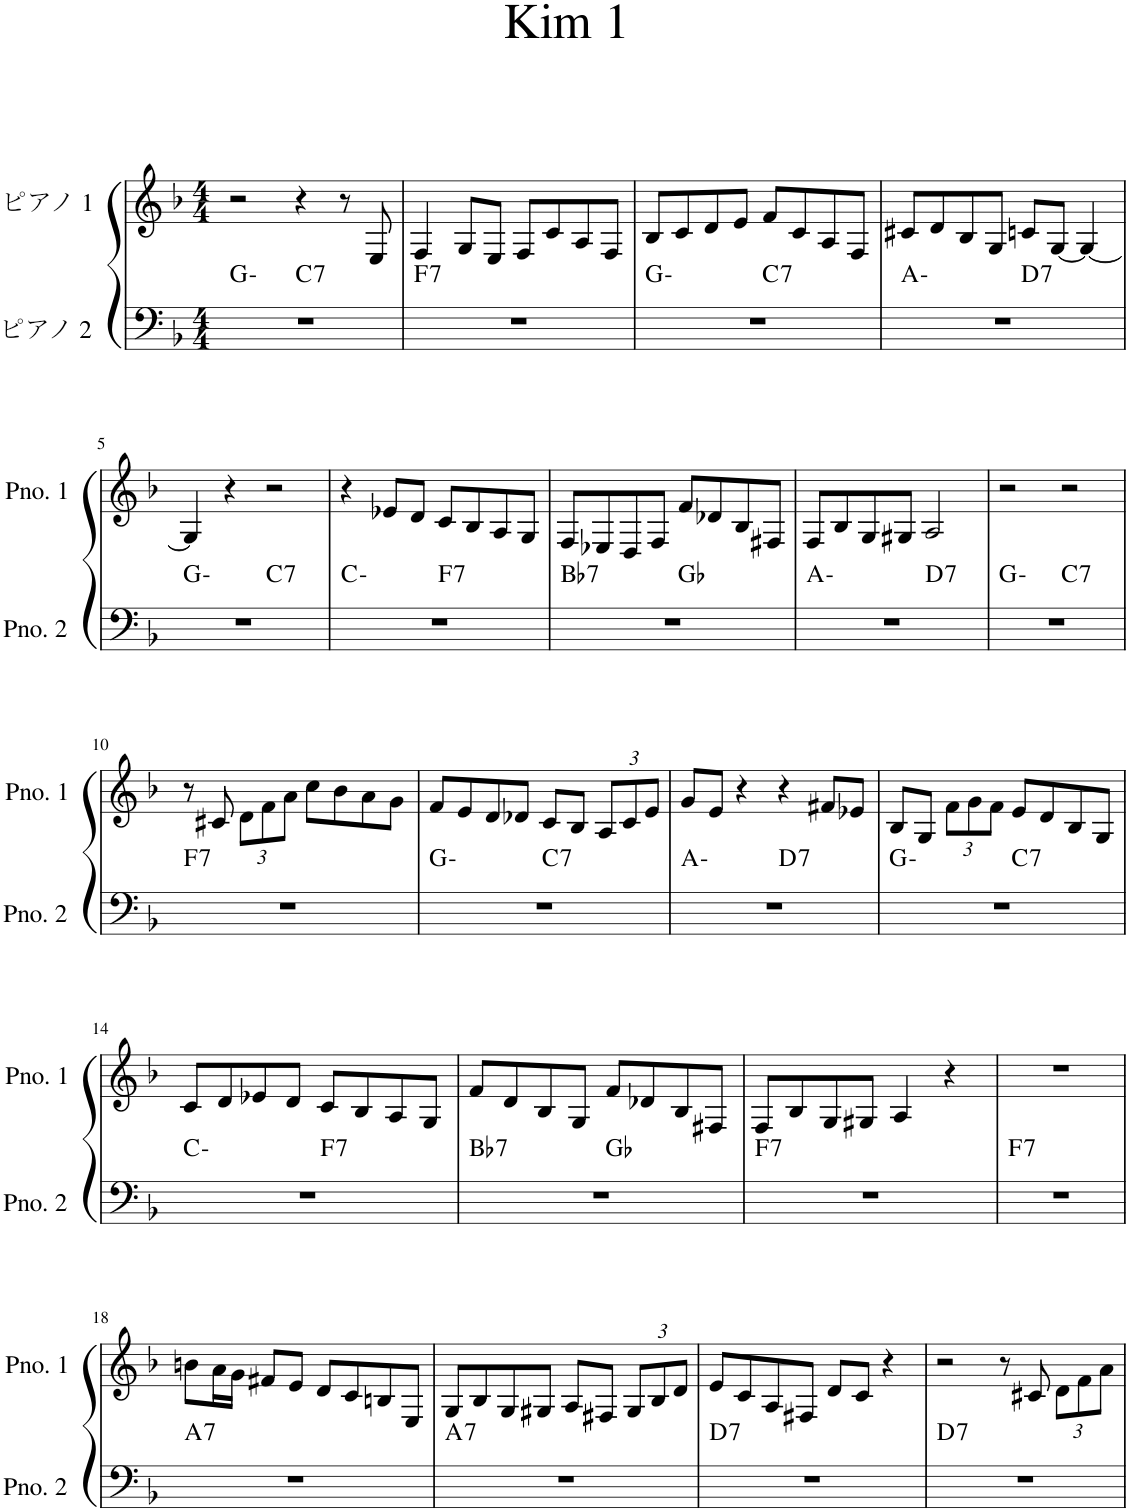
**kern	**harte	**kern
*part2	*part2	*part1
*staff2	*	*staff1
*I"ピアノ 2	*	*I"ピアノ 1
*clefF4	*	*clefG2
*k[b-]	*	*k[b-]
*M4/4	*	*M4/4
=1	=1	=1
*^	*	*
1r	2ryy	G:min	2r
!	!	!LO:H:kt=7	!
.	2ryy	C:7	4r
.	.	.	8r
.	.	.	8E/
=2	=2	=2	=2
!	!	!LO:H:kt=7	!
*v	*v	*	*
1r	F:7	4F/
.	.	8G/L
.	.	8E/J
.	.	8F/L
.	.	8c/
.	.	8A/
.	.	8F/J
=3	=3	=3
*^	*	*
1r	2ryy	G:min	8B-/L
.	.	.	8c/
.	.	.	8d/
.	.	.	8e/J
!	!	!LO:H:kt=7	!
.	2ryy	C:7	8f/L
.	.	.	8c/
.	.	.	8A/
.	.	.	8F/J
=4	=4	=4	=4
1r	2ryy	A:min	8c#X/L
.	.	.	8d/
.	.	.	8B-/
.	.	.	8G/J
!	!	!LO:H:kt=7	!
.	2ryy	D:7	8cn/L
.	.	.	[8G/J
.	.	.	4G/_
!!LO:LB:g=z
=5	=5	=5	=5
1r	2ryy	G:min	4G/]
.	.	.	4r
!	!	!LO:H:kt=7	!
.	2ryy	C:7	2r
=6	=6	=6	=6
1r	2ryy	C:min	4r
.	.	.	8e-X/L
.	.	.	8d/J
!	!	!LO:H:kt=7	!
.	2ryy	F:7	8c/L
.	.	.	8B-/
.	.	.	8A/
.	.	.	8G/J
=7	=7	=7	=7
!	!	!LO:H:kt=7	!
1r	2ryy	Bb:7	8F/L
.	.	.	8E-X/
.	.	.	8D/
.	.	.	8F/J
.	2ryy	Gb:maj	8f/L
.	.	.	8d-X/
.	.	.	8B-/
.	.	.	8F#X/J
=8	=8	=8	=8
1r	2ryy	A:min	8F/L
.	.	.	8B-/
.	.	.	8G/
.	.	.	8G#X/J
!	!	!LO:H:kt=7	!
.	2ryy	D:7	2A/
=9	=9	=9	=9
1r	2ryy	G:min	2r
!	!	!LO:H:kt=7	!
.	2ryy	C:7	2r
!!LO:LB:g=z
=10	=10	=10	=10
!	!	!LO:H:kt=7	!
*v	*v	*	*
1r	F:7	8r
.	.	8c#X/
*	*	*Xbrackettup
.	.	12d\L
.	.	12f\
.	.	12a\J
.	.	8cc\L
.	.	8b-\
.	.	8a\
.	.	8g\J
=11	=11	=11
*^	*	*
1r	2ryy	G:min	8f/L
.	.	.	8e/
.	.	.	8d/
.	.	.	8d-X/J
!	!	!LO:H:kt=7	!
.	2ryy	C:7	8c/L
.	.	.	8B-/J
.	.	.	12A/L
.	.	.	12c/
.	.	.	12e/J
=12	=12	=12	=12
1r	2ryy	A:min	8g/L
.	.	.	8e/J
.	.	.	4r
!	!	!LO:H:kt=7	!
.	2ryy	D:7	4r
.	.	.	8f#X/L
.	.	.	8e-X/J
=13	=13	=13	=13
1r	2ryy	G:min	8B-/L
.	.	.	8G/J
.	.	.	12f\L
.	.	.	12g\
.	.	.	12f\J
!	!	!LO:H:kt=7	!
.	2ryy	C:7	8e/L
.	.	.	8d/
.	.	.	8B-/
.	.	.	8G/J
!!LO:LB:g=z
=14	=14	=14	=14
1r	2ryy	C:min	8c/L
.	.	.	8d/
.	.	.	8e-X/
.	.	.	8d/J
!	!	!LO:H:kt=7	!
.	2ryy	F:7	8c/L
.	.	.	8B-/
.	.	.	8A/
.	.	.	8G/J
=15	=15	=15	=15
!	!	!LO:H:kt=7	!
1r	2ryy	Bb:7	8f/L
.	.	.	8d/
.	.	.	8B-/
.	.	.	8G/J
.	2ryy	Gb:maj	8f/L
.	.	.	8d-X/
.	.	.	8B-/
.	.	.	8F#X/J
=16	=16	=16	=16
!	!	!LO:H:kt=7	!
*v	*v	*	*
1r	F:7	8F/L
.	.	8B-/
.	.	8G/
.	.	8G#X/J
.	.	4A/
.	.	4r
=17	=17	=17
!	!LO:H:kt=7	!
1r	F:7	1r
!!LO:LB:g=z
=18	=18	=18
!	!LO:H:kt=7	!
1r	A:7	8bn\L
.	.	16a\L
.	.	16g\JJ
.	.	8f#X/L
.	.	8e/J
.	.	8d/L
.	.	8c/
.	.	8Bn/
.	.	8E/J
=19	=19	=19
!	!LO:H:kt=7	!
1r	A:7	8G/L
.	.	8B-/
.	.	8G/
.	.	8G#X/J
.	.	8A/L
.	.	8F#X/J
.	.	12G#/L
.	.	12B-/
.	.	12d/J
=20	=20	=20
!	!LO:H:kt=7	!
1r	D:7	8e/L
.	.	8c/
.	.	8A/
.	.	8F#X/J
.	.	8d/L
.	.	8c/J
.	.	4r
=21	=21	=21
!	!LO:H:kt=7	!
1r	D:7	2r
.	.	8r
.	.	8c#X/
.	.	12d\L
.	.	12f\
.	.	12a\J
=	=	=
*-	*-	*-
